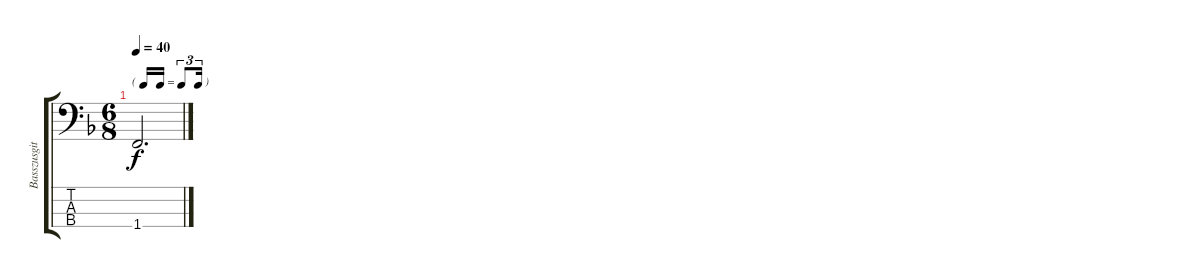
\track ("Basszusgitár (Guy Pratt)" "Basszusgit") {instrument electricbassfinger}
\staff {score tabs}
\tuning (G2 D2 A1 E1) {hide}
\ts (6 8)
\tf triplet16th
\tempo 40
\clef f4
\ks f
1.4.2{d dy f}
